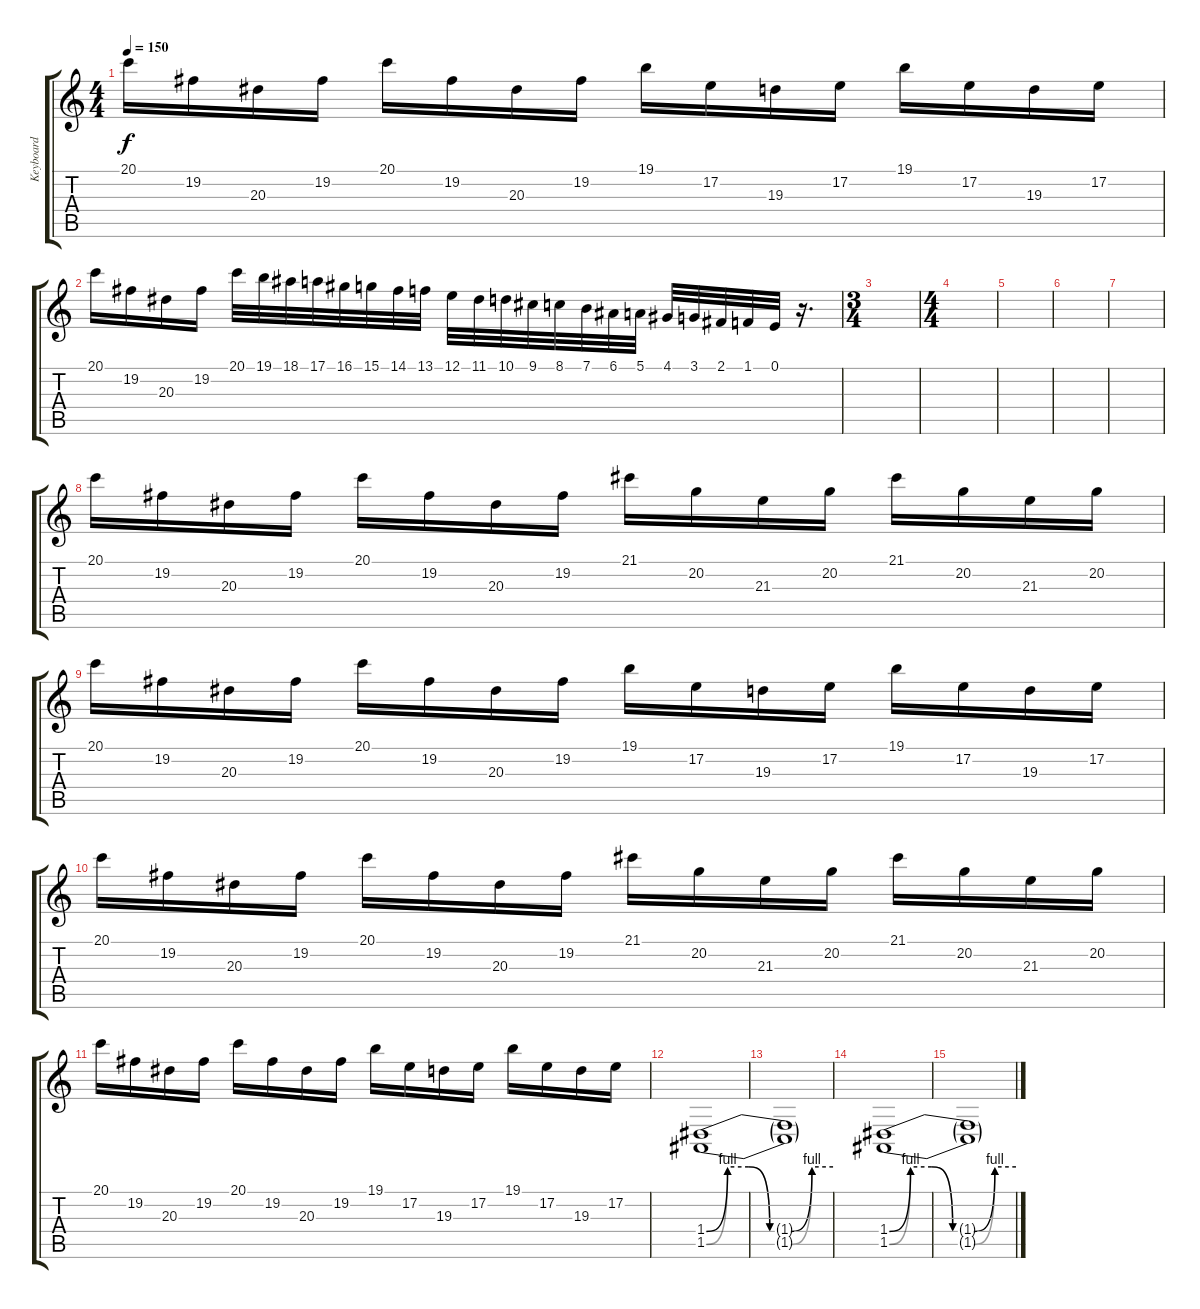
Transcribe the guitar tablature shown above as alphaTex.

\track ("Keyboard" "Keyboard") {instrument orchestralharp}
\staff {score tabs}
\tuning (E4 B3 G3 D3 A2 E2) {hide}
\ts (4 4)
\tempo 150
\clef g2
\ks c
20.1.16{dy f} 19.2.16 20.3.16 19.2.16 20.1.16 19.2.16 20.3.16 19.2.16 19.1.16 17.2.16 19.3.16 17.2.16 19.1.16 17.2.16 19.3.16 17.2.16 |
20.1.16 19.2.16 20.3.16 19.2.16 20.1.32 19.1.32 18.1.32 17.1.32 16.1.32 15.1.32 14.1.32 13.1.32 12.1.32 11.1.32 10.1.32 9.1.32 8.1.32 7.1.32 6.1.32 5.1.32 4.1.32 3.1.32 2.1.32 1.1.32 0.1.32 r.16{d} |
\ts (3 4)
|
\ts (4 4)
|
|
|
|
20.1.16 19.2.16 20.3.16 19.2.16 20.1.16 19.2.16 20.3.16 19.2.16 21.1.16 20.2.16 21.3.16 20.2.16 21.1.16 20.2.16 21.3.16 20.2.16 |
20.1.16 19.2.16 20.3.16 19.2.16 20.1.16 19.2.16 20.3.16 19.2.16 19.1.16 17.2.16 19.3.16 17.2.16 19.1.16 17.2.16 19.3.16 17.2.16 |
20.1.16 19.2.16 20.3.16 19.2.16 20.1.16 19.2.16 20.3.16 19.2.16 21.1.16 20.2.16 21.3.16 20.2.16 21.1.16 20.2.16 21.3.16 20.2.16 |
20.1.16 19.2.16 20.3.16 19.2.16 20.1.16 19.2.16 20.3.16 19.2.16 19.1.16 17.2.16 19.3.16 17.2.16 19.1.16 17.2.16 19.3.16 17.2.16 |
(1.4{be (custom 0 0 10 4 20 4 30 0 40 0 50 4 60 4)} 1.5{be (custom 0 0 10 4 20 4 30 0 40 0 50 4 60 4)}).1{volume 1 instrument seashore} |
(1.4{t} 1.5{t}).1 |
(1.4{be (custom 0 0 10 4 20 4 30 0 40 0 50 4 60 4)} 1.5{be (custom 0 0 10 4 20 4 30 0 40 0 50 4 60 4)}).1 |
(1.4{t} 1.5{t}).1
